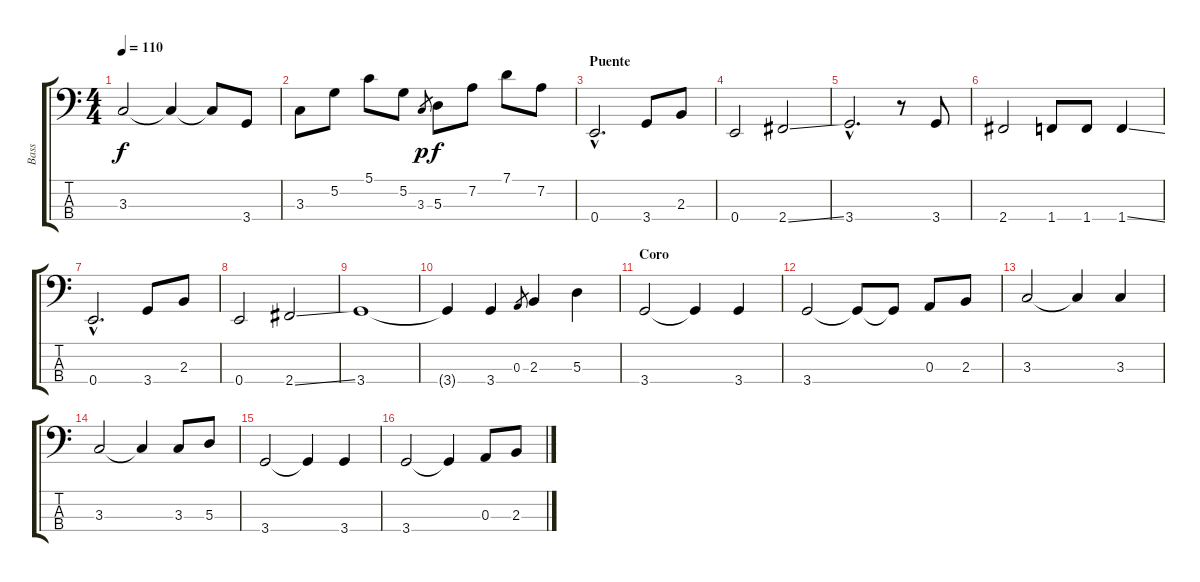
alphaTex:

\track ("Bass" "Bass") {instrument electricbassfinger}
\staff {score tabs}
\tuning (G2 D2 A1 E1) {hide}
\ts (4 4)
\tempo 110
\clef f4
\ks c
3.3.2{dy f} 3.3{t}.4 3.3{t}.8 3.4.8 |
3.3.8 5.2.8 5.1.8 5.2.8 3.3.8{gr dy p} 5.3.8{dy f} 7.2.8 7.1.8 7.2.8 |
\section ("" "Puente")
0.4{hac}.2{d} 3.4.8 2.3.8 |
0.4.2 2.4{ss}.2 |
3.4{hac}.2{d} r.8 3.4.8 |
2.4.2 1.4.8 1.4.8 1.4{ss}.4 |
0.4{hac}.2{d} 3.4.8 2.3.8 |
0.4.2 2.4{ss}.2 |
3.4.1 |
3.4{t}.4 3.4.4 0.3.8{gr} 2.3.4 5.3.4 |
\section ("" "Coro")
3.4.2 3.4{t}.4 3.4.4 |
3.4.2 3.4{t}.8 3.4{t}.8 0.3.8 2.3.8 |
3.3.2 3.3{t}.4 3.3.4 |
3.3.2 3.3{t}.4 3.3.8 5.3.8 |
3.4.2 3.4{t}.4 3.4.4 |
3.4.2 3.4{t}.4 0.3.8 2.3.8
